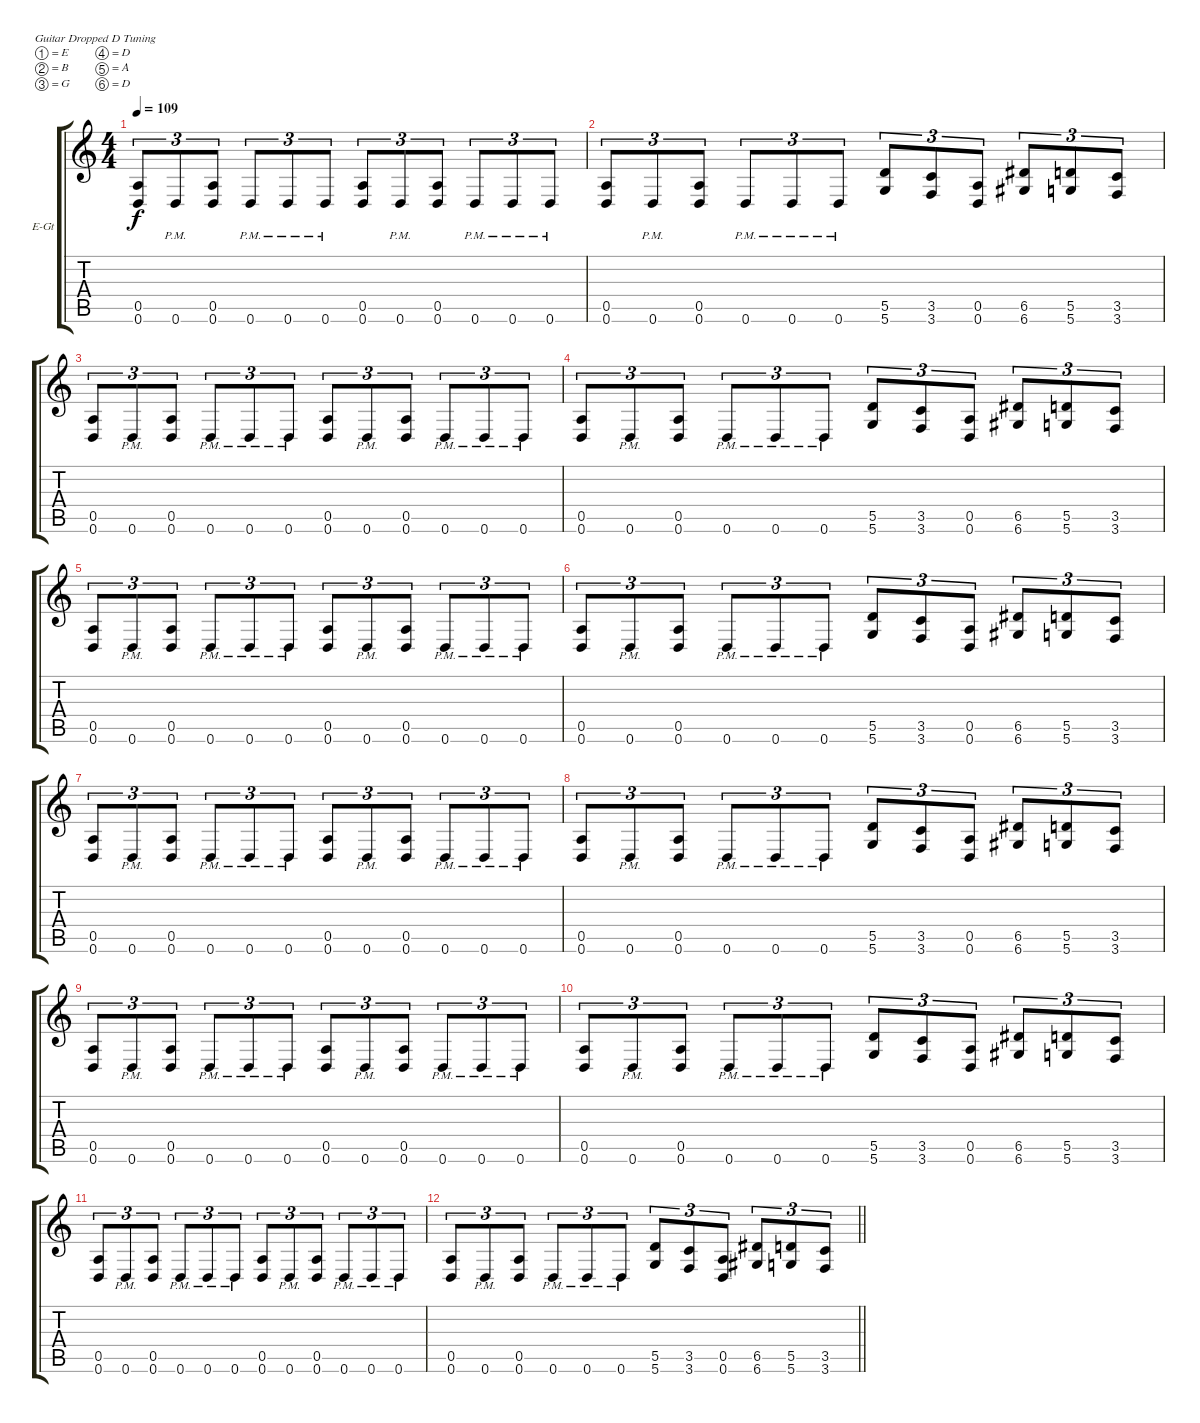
\bracketExtendMode groupsimilarinstruments
\firstSystemTrackNameOrientation horizontal
\otherSystemsTrackNameOrientation horizontal
\track ("Distortion-guitar (Paul)" "E-Gt") {instrument distortionguitar}
\staff {score tabs}
\tuning (E4 B3 G3 D3 A2 D2)
\ts (4 4)
\tempo 109
\clef g2
\ks c
(0.5 0.6).8{tu (3 2) dy f} 0.6{pm}.8{tu (3 2)} (0.5 0.6).8{tu (3 2)} 0.6{pm}.8{tu (3 2)} 0.6{pm}.8{tu (3 2)} 0.6{pm}.8{tu (3 2)} (0.5 0.6).8{tu (3 2)} 0.6{pm}.8{tu (3 2)} (0.5 0.6).8{tu (3 2)} 0.6{pm}.8{tu (3 2)} 0.6{pm}.8{tu (3 2)} 0.6{pm}.8{tu (3 2)} |
(0.5 0.6).8{tu (3 2)} 0.6{pm}.8{tu (3 2)} (0.5 0.6).8{tu (3 2)} 0.6{pm}.8{tu (3 2)} 0.6{pm}.8{tu (3 2)} 0.6{pm}.8{tu (3 2)} (5.5 5.6).8{tu (3 2)} (3.5 3.6).8{tu (3 2)} (0.5 0.6).8{tu (3 2)} (6.5 6.6).8{tu (3 2)} (5.5 5.6).8{tu (3 2)} (3.5 3.6).8{tu (3 2)} |
(0.5 0.6).8{tu (3 2)} 0.6{pm}.8{tu (3 2)} (0.5 0.6).8{tu (3 2)} 0.6{pm}.8{tu (3 2)} 0.6{pm}.8{tu (3 2)} 0.6{pm}.8{tu (3 2)} (0.5 0.6).8{tu (3 2)} 0.6{pm}.8{tu (3 2)} (0.5 0.6).8{tu (3 2)} 0.6{pm}.8{tu (3 2)} 0.6{pm}.8{tu (3 2)} 0.6{pm}.8{tu (3 2)} |
(0.5 0.6).8{tu (3 2)} 0.6{pm}.8{tu (3 2)} (0.5 0.6).8{tu (3 2)} 0.6{pm}.8{tu (3 2)} 0.6{pm}.8{tu (3 2)} 0.6{pm}.8{tu (3 2)} (5.5 5.6).8{tu (3 2)} (3.5 3.6).8{tu (3 2)} (0.5 0.6).8{tu (3 2)} (6.5 6.6).8{tu (3 2)} (5.5 5.6).8{tu (3 2)} (3.5 3.6).8{tu (3 2)} |
(0.5 0.6).8{tu (3 2)} 0.6{pm}.8{tu (3 2)} (0.5 0.6).8{tu (3 2)} 0.6{pm}.8{tu (3 2)} 0.6{pm}.8{tu (3 2)} 0.6{pm}.8{tu (3 2)} (0.5 0.6).8{tu (3 2)} 0.6{pm}.8{tu (3 2)} (0.5 0.6).8{tu (3 2)} 0.6{pm}.8{tu (3 2)} 0.6{pm}.8{tu (3 2)} 0.6{pm}.8{tu (3 2)} |
(0.5 0.6).8{tu (3 2)} 0.6{pm}.8{tu (3 2)} (0.5 0.6).8{tu (3 2)} 0.6{pm}.8{tu (3 2)} 0.6{pm}.8{tu (3 2)} 0.6{pm}.8{tu (3 2)} (5.5 5.6).8{tu (3 2)} (3.5 3.6).8{tu (3 2)} (0.5 0.6).8{tu (3 2)} (6.5 6.6).8{tu (3 2)} (5.5 5.6).8{tu (3 2)} (3.5 3.6).8{tu (3 2)} |
(0.5 0.6).8{tu (3 2)} 0.6{pm}.8{tu (3 2)} (0.5 0.6).8{tu (3 2)} 0.6{pm}.8{tu (3 2)} 0.6{pm}.8{tu (3 2)} 0.6{pm}.8{tu (3 2)} (0.5 0.6).8{tu (3 2)} 0.6{pm}.8{tu (3 2)} (0.5 0.6).8{tu (3 2)} 0.6{pm}.8{tu (3 2)} 0.6{pm}.8{tu (3 2)} 0.6{pm}.8{tu (3 2)} |
(0.5 0.6).8{tu (3 2)} 0.6{pm}.8{tu (3 2)} (0.5 0.6).8{tu (3 2)} 0.6{pm}.8{tu (3 2)} 0.6{pm}.8{tu (3 2)} 0.6{pm}.8{tu (3 2)} (5.5 5.6).8{tu (3 2)} (3.5 3.6).8{tu (3 2)} (0.5 0.6).8{tu (3 2)} (6.5 6.6).8{tu (3 2)} (5.5 5.6).8{tu (3 2)} (3.5 3.6).8{tu (3 2)} |
(0.5 0.6).8{tu (3 2)} 0.6{pm}.8{tu (3 2)} (0.5 0.6).8{tu (3 2)} 0.6{pm}.8{tu (3 2)} 0.6{pm}.8{tu (3 2)} 0.6{pm}.8{tu (3 2)} (0.5 0.6).8{tu (3 2)} 0.6{pm}.8{tu (3 2)} (0.5 0.6).8{tu (3 2)} 0.6{pm}.8{tu (3 2)} 0.6{pm}.8{tu (3 2)} 0.6{pm}.8{tu (3 2)} |
(0.5 0.6).8{tu (3 2)} 0.6{pm}.8{tu (3 2)} (0.5 0.6).8{tu (3 2)} 0.6{pm}.8{tu (3 2)} 0.6{pm}.8{tu (3 2)} 0.6{pm}.8{tu (3 2)} (5.5 5.6).8{tu (3 2)} (3.5 3.6).8{tu (3 2)} (0.5 0.6).8{tu (3 2)} (6.5 6.6).8{tu (3 2)} (5.5 5.6).8{tu (3 2)} (3.5 3.6).8{tu (3 2)} |
(0.5 0.6).8{tu (3 2)} 0.6{pm}.8{tu (3 2)} (0.5 0.6).8{tu (3 2)} 0.6{pm}.8{tu (3 2)} 0.6{pm}.8{tu (3 2)} 0.6{pm}.8{tu (3 2)} (0.5 0.6).8{tu (3 2)} 0.6{pm}.8{tu (3 2)} (0.5 0.6).8{tu (3 2)} 0.6{pm}.8{tu (3 2)} 0.6{pm}.8{tu (3 2)} 0.6{pm}.8{tu (3 2)} |
\barLineRight lightlight
(0.5 0.6).8{tu (3 2)} 0.6{pm}.8{tu (3 2)} (0.5 0.6).8{tu (3 2)} 0.6{pm}.8{tu (3 2)} 0.6{pm}.8{tu (3 2)} 0.6{pm}.8{tu (3 2)} (5.5 5.6).8{tu (3 2)} (3.5 3.6).8{tu (3 2)} (0.5 0.6).8{tu (3 2)} (6.5 6.6).8{tu (3 2)} (5.5 5.6).8{tu (3 2)} (3.5 3.6).8{tu (3 2)}
